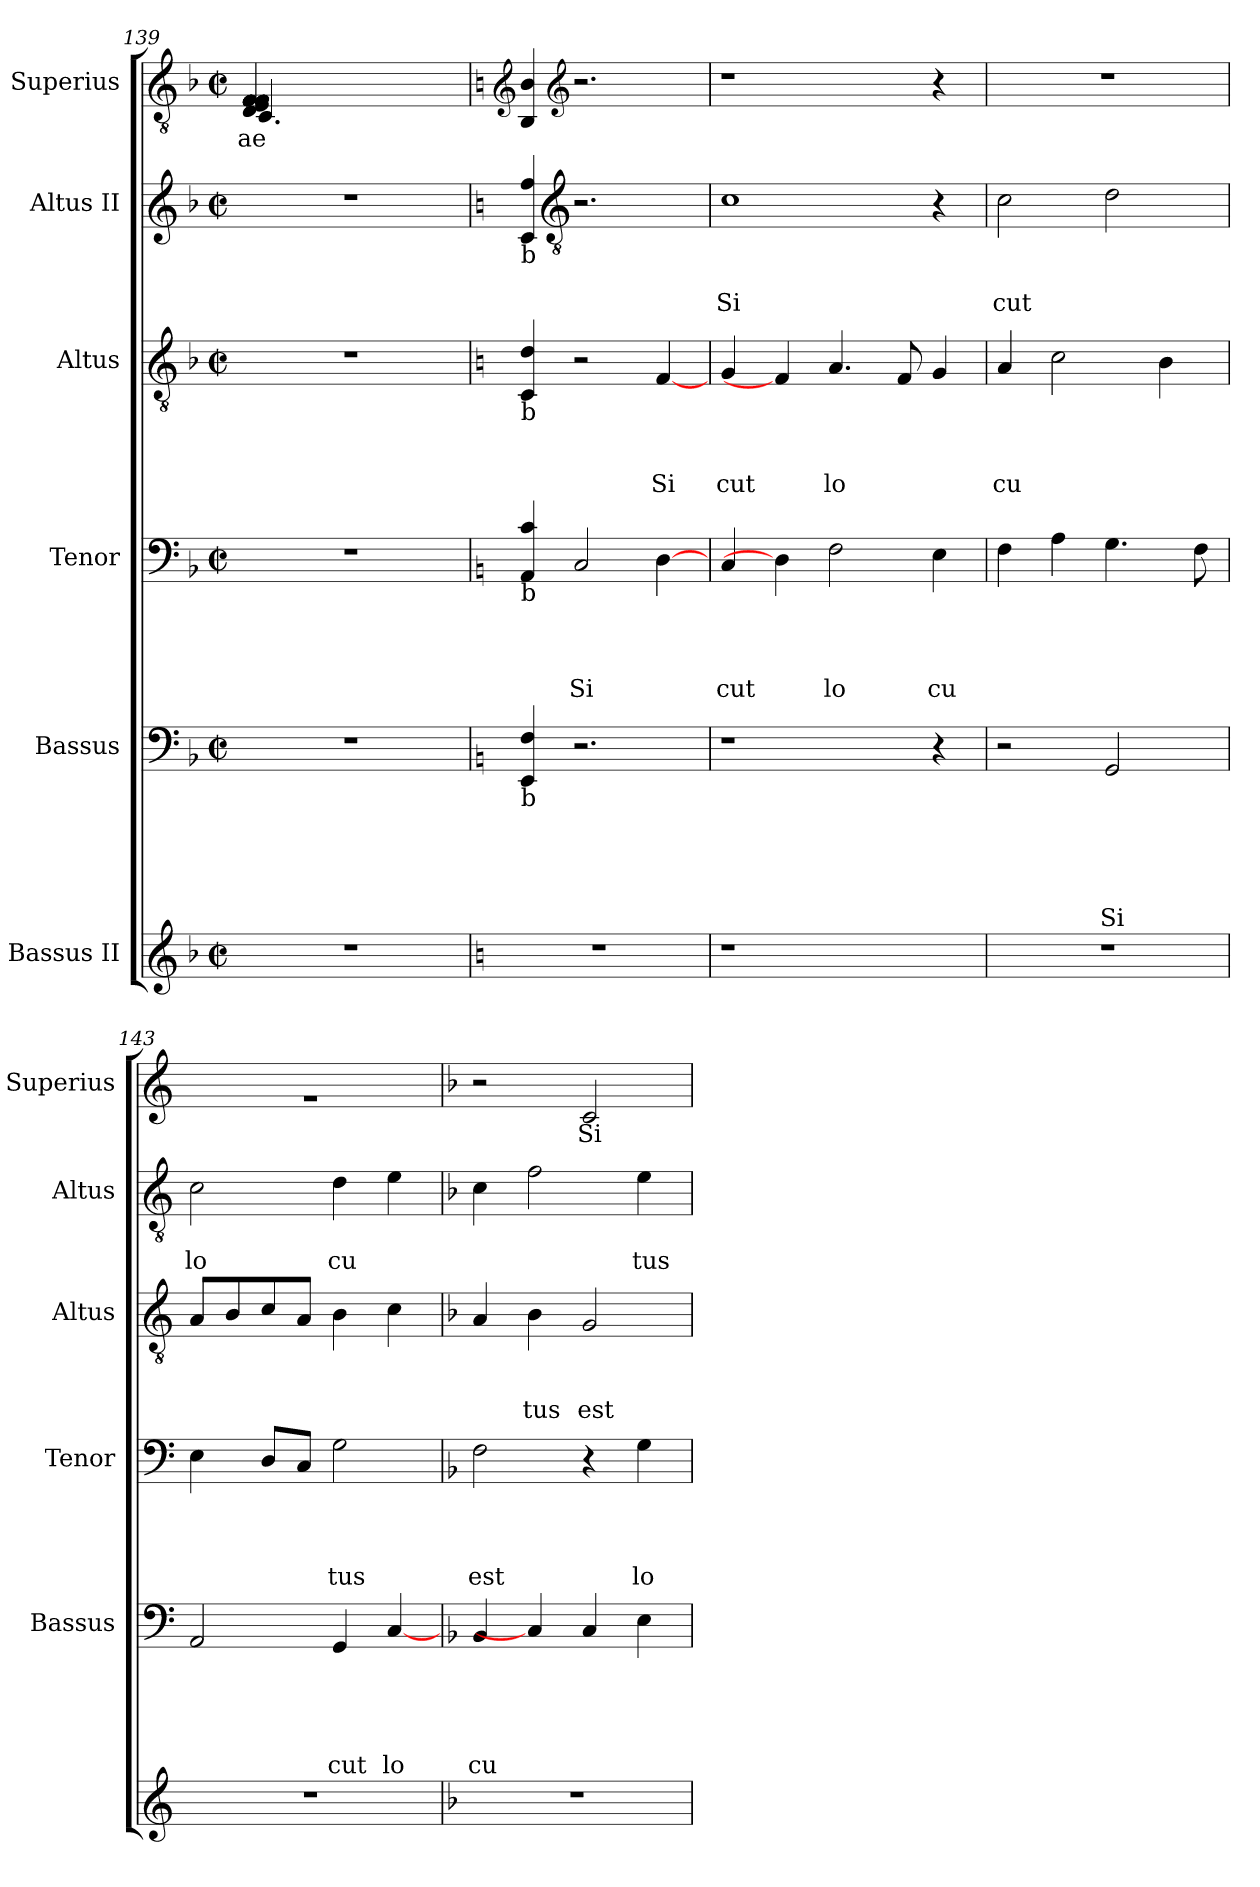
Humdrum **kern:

**kern	**kern	**text	**text	**text	**text	**text	**kern	**text	**text	**text	**text	**kern	**text	**text	**text	**kern	**text	**text	**kern	**text
*part6	*part5	*part5	*part5	*part5	*part5	*part5	*part4	*part4	*part4	*part4	*part4	*part3	*part3	*part3	*part3	*part2	*part2	*part2	*part1	*part1
*staff6	*staff5	*staff5	*staff5	*staff5	*staff5	*staff5	*staff4	*staff4	*staff4	*staff4	*staff4	*staff3	*staff3	*staff3	*staff3	*staff2	*staff2	*staff2	*staff1	*staff1
*I"Bassus II	*I"Bassus	*	*	*	*	*	*I"Tenor	*	*	*	*	*I"Altus	*	*	*	*I"Altus II	*	*	*I"Superius	*
*	*I'Bassus	*	*	*	*	*	*I'Tenor	*	*	*	*	*I'Altus	*	*	*	*I'Altus	*	*	*I'Superius	*
*clefG2	*clefF4	*	*	*	*	*	*clefF4	*	*	*	*	*clefGv2	*	*	*	*clefG2	*	*	*clefGv2	*
*k[b-]	*k[b-]	*	*	*	*	*	*k[b-]	*	*	*	*	*k[b-]	*	*	*	*k[b-]	*	*	*k[b-]	*
*F:	*F:	*	*	*	*	*	*F:	*	*	*	*	*F:	*	*	*	*F:	*	*	*F:	*
*M2/2	*M2/2	*	*	*	*	*	*M2/2	*	*	*	*	*M2/2	*	*	*	*M2/2	*	*	*M2/2	*
*met(c|)	*met(c|)	*	*	*	*	*	*met(c|)	*	*	*	*	*met(c|)	*	*	*	*met(c|)	*	*	*met(c|)	*
=139	=139	=139	=139	=139	=139	=139	=139	=139	=139	=139	=139	=139	=139	=139	=139	=139	=139	=139	=139	=139
!	!	!	!	!	!	!	!	!	!	!	!	!	!	!	!	!	!	!	!	!LO:LY:b
*	*	*	*	*	*	*	*	*	*	*	*	*	*	*	*	*	*	*	*^	*
!	!	!	!	!	!	!	!	!	!	!	!	!	!	!	!	!	!	!	!	!	!LO:LY:b
1r	1r	.	.	.	.	.	1r	.	.	.	.	1r	.	.	.	1r	.	.	4D/ 4E/ 4F/ 4F/ 4F/ 4F/ 4F/ 4F/ 4F/ 4F/ 4F/	4.C/	ae
.	.	.	.	.	.	.	.	.	.	.	.	.	.	.	.	.	.	.	2ryy	.	.
.	.	.	.	.	.	.	.	.	.	.	.	.	.	.	.	.	.	.	.	2ryy	.
.	.	.	.	.	.	.	.	.	.	.	.	.	.	.	.	.	.	.	8ryy	.	.
.	.	.	.	.	.	.	.	.	.	.	.	.	.	.	.	.	.	.	8ryy	8ryy	.
*	*	*	*	*	*	*	*	*	*	*	*	*	*	*	*	*	*	*	*v	*v	*
!!LO:LB:g=z
=140	=140	=140	=140	=140	=140	=140	=140	=140	=140	=140	=140	=140	=140	=140	=140	=140	=140	=140	=140	=140
*k[]	*k[]	*	*	*	*	*	*k[]	*	*	*	*	*k[]	*	*	*	*k[]	*	*	*k[]	*
*C:	*C:	*	*	*	*	*	*C:	*	*	*	*	*C:	*	*	*	*C:	*	*	*C:	*
*	*	*	*	*	*	*	*	*	*	*	*	*	*	*	*	*	*	*	*^	*
!	!	!	!	!	!	!	!	!	!	!	!	!	!	!	!	!	!	!	!LO:TX:b:t=b	!	!
!	!	!	!	!	!	!	!	!	!	!	!	!	!	!	!	!LO:TX:b:t=b	!	!	!	!	!
!	!	!	!	!	!	!	!	!	!	!	!	!LO:TX:b:t=b	!	!	!	!	!	!	!	!	!
!	!	!	!	!	!	!	!LO:TX:b:t=b	!	!	!	!	!	!	!	!	!	!	!	!	!	!
!	!LO:TX:b:t=b	!	!	!	!	!	!	!	!	!	!	!	!	!	!	!	!	!	!	!	!
*	*	*	*	*	*	*	*	*	*	*	*	*	*	*	*	*	*	*	*v	*v	*
1r	4EE/ 4F/	.	.	.	.	.	4AA/ 4c/	.	.	.	.	4C/ 4d/	.	.	.	4c/ 4ff/	.	.	4BB/ 4B/	.
*	*	*	*	*	*	*	*	*	*	*	*	*	*	*	*	*clefGv2	*	*	*clefG2	*
!	!	!	!	!	!	!	!	!	!	!	!LO:LY:b	!	!	!	!	!	!	!	!	!
.	2.r	.	.	.	.	.	2C/	.	.	.	Si	2r	.	.	.	2.r	.	.	2.r	.
!	!	!	!	!	!	!	!	!	!	!	!	!	!	!	!LO:LY:b	!	!	!	!	!
.	.	.	.	.	.	.	[4D\	.	.	.	.	[4F/	.	.	Si	.	.	.	.	.
=141	=141	=141	=141	=141	=141	=141	=141	=141	=141	=141	=141	=141	=141	=141	=141	=141	=141	=141	=141	=141
!	!	!	!	!	!	!	!	!	!	!	!LO:LY:b	!	!	!	!LO:LY:b	!	!	!LO:LY:b	!	!
1r	1r	.	.	.	.	.	4C/	.	.	.	cut	4G/	.	.	cut	1c	.	Si	1r	.
.	.	.	.	.	.	.	4D\]	.	.	.	.	4F/]	.	.	.	.	.	.	.	.
!	!	!	!	!	!	!	!	!	!	!	!LO:LY:b	!	!	!	!LO:LY:b	!	!	!	!	!
.	.	.	.	.	.	.	2F\	.	.	.	lo	4.A/	.	.	lo	.	.	.	.	.
.	.	.	.	.	.	.	.	.	.	.	.	8F/	.	.	.	.	.	.	.	.
!	!	!	!	!	!	!	!	!	!	!	!LO:LY:b	!	!	!	!	!	!	!	!	!
4ryy	4r	.	.	.	.	.	4E\	.	.	.	cu	4G/	.	.	.	4r	.	.	4r	.
=142	=142	=142	=142	=142	=142	=142	=142	=142	=142	=142	=142	=142	=142	=142	=142	=142	=142	=142	=142	=142
!	!	!	!	!	!	!	!	!	!	!	!	!	!	!	!LO:LY:b	!	!	!LO:LY:b	!	!
1r	2r	.	.	.	.	.	4F\	.	.	.	.	4A/	.	.	cu	2c\	.	cut	1r	.
.	.	.	.	.	.	.	4A\	.	.	.	.	2c\	.	.	.	.	.	.	.	.
!	!	!	!	!	!	!LO:LY:b	!	!	!	!	!	!	!	!	!	!	!	!	!	!
.	2GG/	.	.	.	.	Si	4.G\	.	.	.	.	.	.	.	.	2d\	.	.	.	.
.	.	.	.	.	.	.	.	.	.	.	.	4B\	.	.	.	.	.	.	.	.
.	.	.	.	.	.	.	8F\	.	.	.	.	.	.	.	.	.	.	.	.	.
=143	=143	=143	=143	=143	=143	=143	=143	=143	=143	=143	=143	=143	=143	=143	=143	=143	=143	=143	=143	=143
!	!	!	!	!	!	!	!	!	!	!	!	!	!	!	!	!	!	!LO:LY:b	!	!
1r	2AA/	.	.	.	.	.	4E\	.	.	.	.	8A/L	.	.	.	2c\	.	lo	1ra	.
.	.	.	.	.	.	.	.	.	.	.	.	8B/	.	.	.	.	.	.	.	.
.	.	.	.	.	.	.	8D/L	.	.	.	.	8c/	.	.	.	.	.	.	.	.
.	.	.	.	.	.	.	8C/J	.	.	.	.	8A/J	.	.	.	.	.	.	.	.
!	!	!	!	!	!	!LO:LY:b	!	!	!	!	!LO:LY:b	!	!	!	!	!	!	!LO:LY:b	!	!
.	4GG/	.	.	.	.	cut	2G\	.	.	.	tus	4B\	.	.	.	4d\	.	cu	.	.
!	!	!	!	!	!	!LO:LY:b	!	!	!	!	!	!	!	!	!	!	!	!	!	!
.	[4C/	.	.	.	.	lo	.	.	.	.	.	4c\	.	.	.	4e\	.	.	.	.
!!LO:PB:g=z
=144	=144	=144	=144	=144	=144	=144	=144	=144	=144	=144	=144	=144	=144	=144	=144	=144	=144	=144	=144	=144
*k[b-]	*k[b-]	*	*	*	*	*	*k[b-]	*	*	*	*	*k[b-]	*	*	*	*k[b-]	*	*	*k[b-]	*
*F:	*F:	*	*	*	*	*	*F:	*	*	*	*	*F:	*	*	*	*F:	*	*	*F:	*
!	!	!	!	!	!	!LO:LY:b	!	!	!	!	!LO:LY:b	!	!	!	!	!	!	!	!	!
1r	4BB-/	.	.	.	.	cu	2F\	.	.	.	est	4A/	.	.	.	4c\	.	.	2r	.
!	!	!	!	!	!	!	!	!	!	!	!	!	!	!	!LO:LY:b	!	!	!	!	!
.	4C/]	.	.	.	.	.	.	.	.	.	.	4B-\	.	.	tus	2f\	.	.	.	.
!	!	!	!	!	!	!	!	!	!	!	!	!	!	!	!LO:LY:b	!	!	!	!	!LO:LY:b
.	4C/	.	.	.	.	.	4r	.	.	.	.	2G/	.	.	est	.	.	.	2c/	Si
!	!	!	!	!	!	!	!	!	!	!	!LO:LY:b	!	!	!	!	!	!	!LO:LY:b	!	!
.	4E\	.	.	.	.	.	4G\	.	.	.	lo	.	.	.	.	4e\	.	tus	.	.
=	=	=	=	=	=	=	=	=	=	=	=	=	=	=	=	=	=	=	=	=
*-	*-	*-	*-	*-	*-	*-	*-	*-	*-	*-	*-	*-	*-	*-	*-	*-	*-	*-	*-	*-
